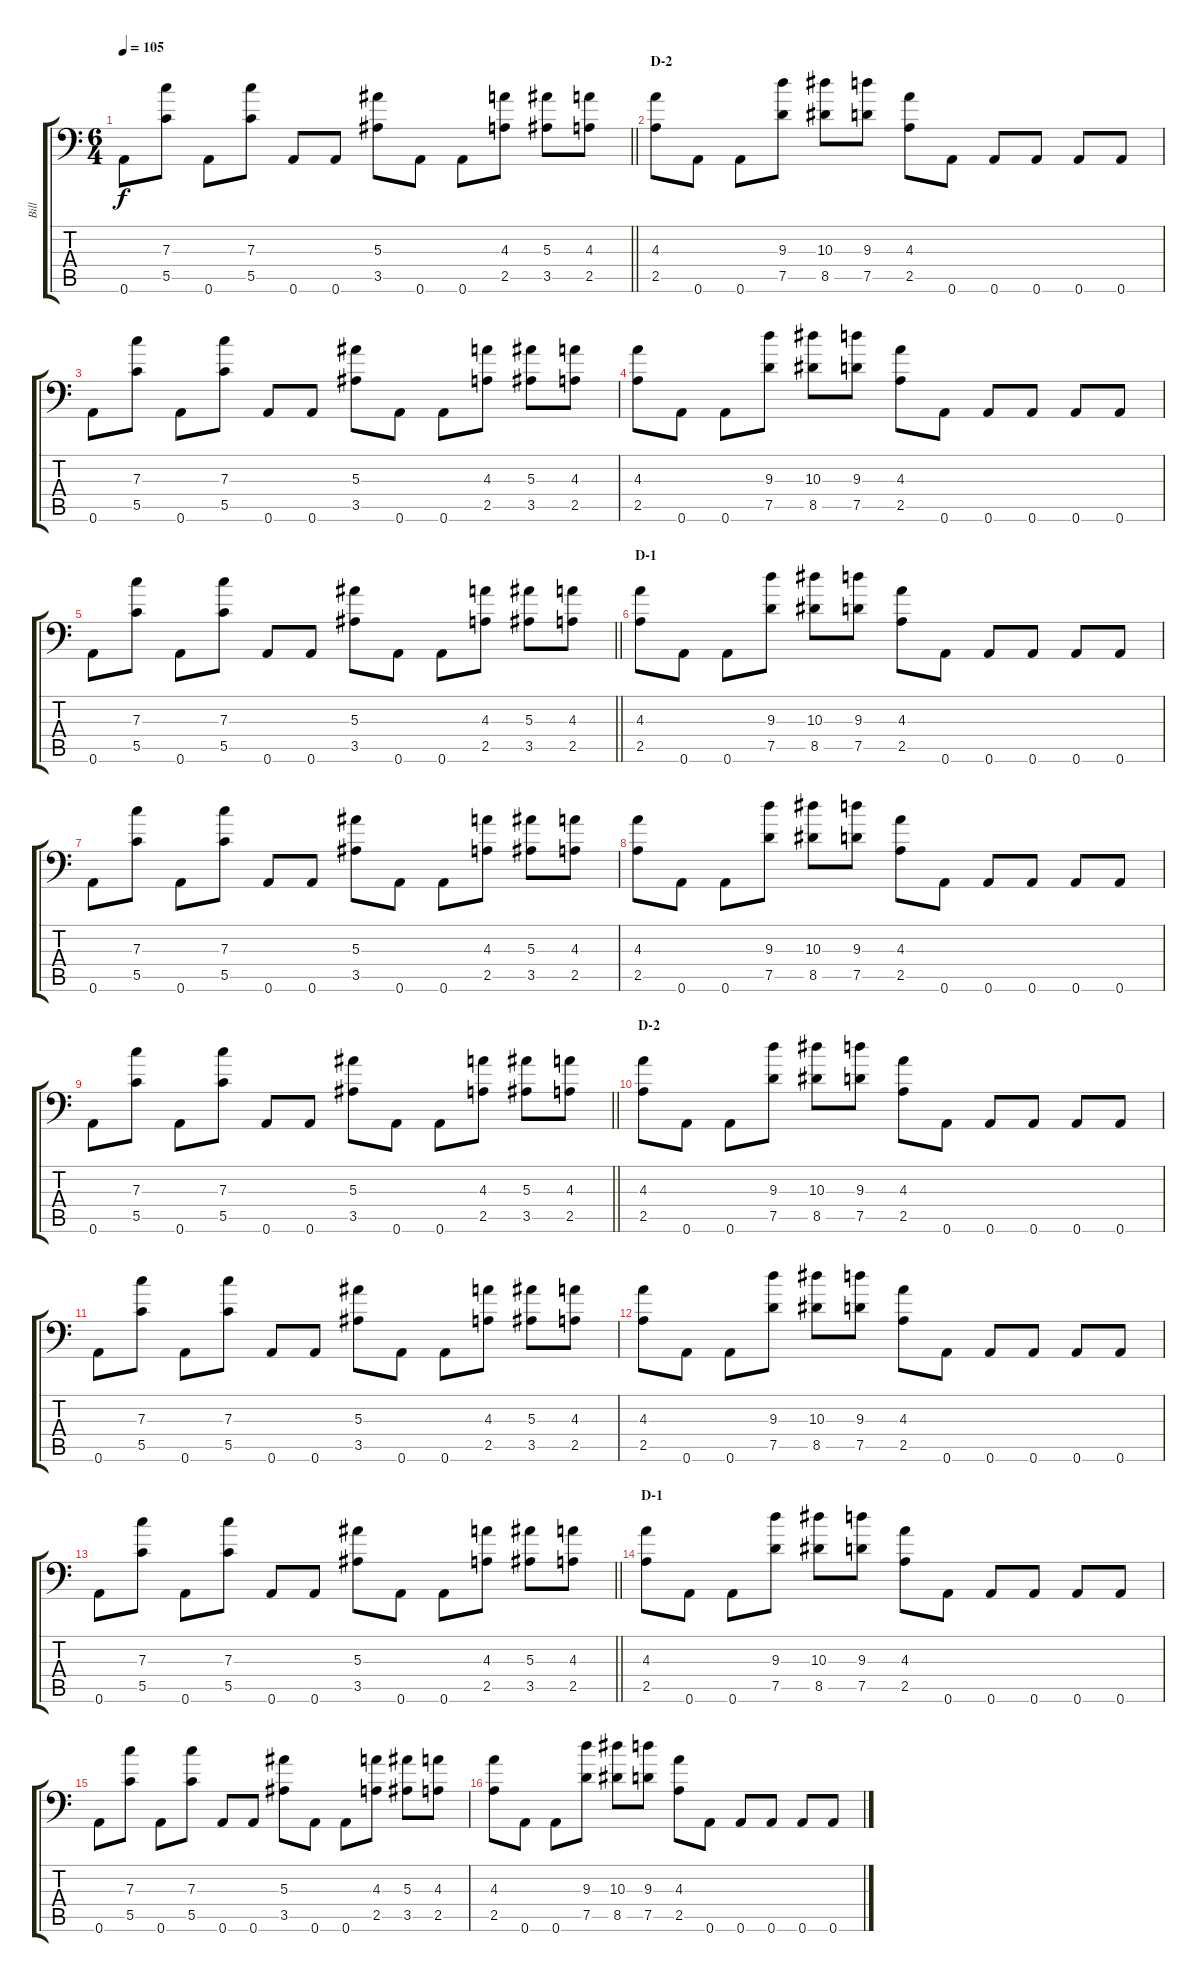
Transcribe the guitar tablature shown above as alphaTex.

\track ("Bill" "Bill") {instrument distortionguitar}
\staff {score tabs}
\tuning (D4 A3 F3 C3 G2 A1) {hide}
\ts (6 4)
\tempo 105
\clef f4
\barLineRight lightlight
\ks c
0.6.8{dy f} (7.3 5.5).8 0.6.8 (7.3 5.5).8 0.6.8 0.6.8 (5.3 3.5).8 0.6.8 0.6.8 (4.3 2.5).8 (5.3 3.5).8 (4.3 2.5).8 |
\section ("" "D-2")
(4.3 2.5).8 0.6.8 0.6.8 (9.3 7.5).8 (10.3 8.5).8 (9.3 7.5).8 (4.3 2.5).8 0.6.8 0.6.8 0.6.8 0.6.8 0.6.8 |
0.6.8 (7.3 5.5).8 0.6.8 (7.3 5.5).8 0.6.8 0.6.8 (5.3 3.5).8 0.6.8 0.6.8 (4.3 2.5).8 (5.3 3.5).8 (4.3 2.5).8 |
(4.3 2.5).8 0.6.8 0.6.8 (9.3 7.5).8 (10.3 8.5).8 (9.3 7.5).8 (4.3 2.5).8 0.6.8 0.6.8 0.6.8 0.6.8 0.6.8 |
\barLineRight lightlight
0.6.8 (7.3 5.5).8 0.6.8 (7.3 5.5).8 0.6.8 0.6.8 (5.3 3.5).8 0.6.8 0.6.8 (4.3 2.5).8 (5.3 3.5).8 (4.3 2.5).8 |
\section ("" "D-1")
(4.3 2.5).8 0.6.8 0.6.8 (9.3 7.5).8 (10.3 8.5).8 (9.3 7.5).8 (4.3 2.5).8 0.6.8 0.6.8 0.6.8 0.6.8 0.6.8 |
0.6.8 (7.3 5.5).8 0.6.8 (7.3 5.5).8 0.6.8 0.6.8 (5.3 3.5).8 0.6.8 0.6.8 (4.3 2.5).8 (5.3 3.5).8 (4.3 2.5).8 |
(4.3 2.5).8 0.6.8 0.6.8 (9.3 7.5).8 (10.3 8.5).8 (9.3 7.5).8 (4.3 2.5).8 0.6.8 0.6.8 0.6.8 0.6.8 0.6.8 |
\barLineRight lightlight
0.6.8 (7.3 5.5).8 0.6.8 (7.3 5.5).8 0.6.8 0.6.8 (5.3 3.5).8 0.6.8 0.6.8 (4.3 2.5).8 (5.3 3.5).8 (4.3 2.5).8 |
\section ("" "D-2")
(4.3 2.5).8 0.6.8 0.6.8 (9.3 7.5).8 (10.3 8.5).8 (9.3 7.5).8 (4.3 2.5).8 0.6.8 0.6.8 0.6.8 0.6.8 0.6.8 |
0.6.8 (7.3 5.5).8 0.6.8 (7.3 5.5).8 0.6.8 0.6.8 (5.3 3.5).8 0.6.8 0.6.8 (4.3 2.5).8 (5.3 3.5).8 (4.3 2.5).8 |
(4.3 2.5).8 0.6.8 0.6.8 (9.3 7.5).8 (10.3 8.5).8 (9.3 7.5).8 (4.3 2.5).8 0.6.8 0.6.8 0.6.8 0.6.8 0.6.8 |
\barLineRight lightlight
0.6.8 (7.3 5.5).8 0.6.8 (7.3 5.5).8 0.6.8 0.6.8 (5.3 3.5).8 0.6.8 0.6.8 (4.3 2.5).8 (5.3 3.5).8 (4.3 2.5).8 |
\section ("" "D-1")
(4.3 2.5).8 0.6.8 0.6.8 (9.3 7.5).8 (10.3 8.5).8 (9.3 7.5).8 (4.3 2.5).8 0.6.8 0.6.8 0.6.8 0.6.8 0.6.8 |
0.6.8 (7.3 5.5).8 0.6.8 (7.3 5.5).8 0.6.8 0.6.8 (5.3 3.5).8 0.6.8 0.6.8 (4.3 2.5).8 (5.3 3.5).8 (4.3 2.5).8 |
(4.3 2.5).8 0.6.8 0.6.8 (9.3 7.5).8 (10.3 8.5).8 (9.3 7.5).8 (4.3 2.5).8 0.6.8 0.6.8 0.6.8 0.6.8 0.6.8
